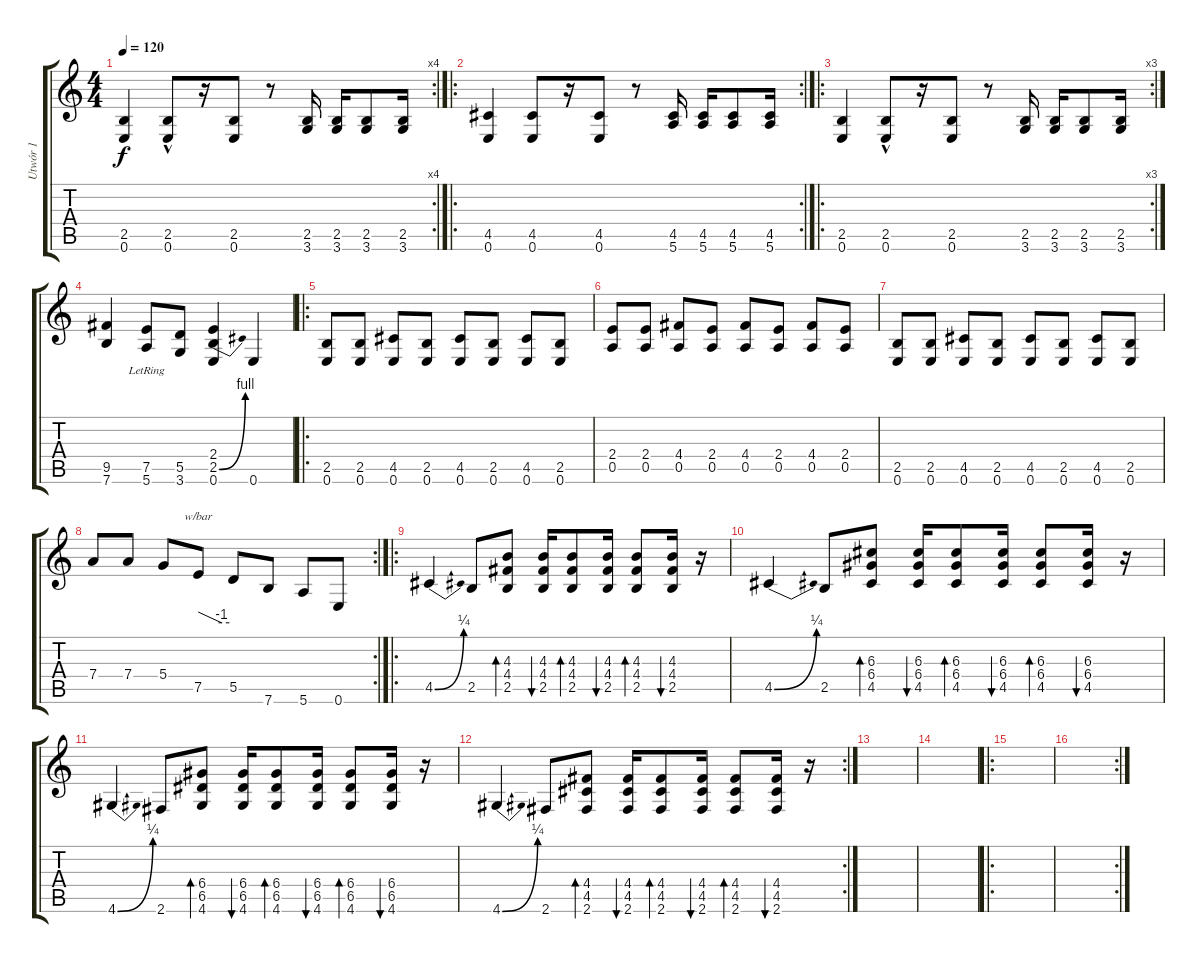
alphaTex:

\track ("Utwór 1" "Utwór 1") {instrument distortionguitar}
\staff {score tabs}
\tuning (E4 B3 G3 D3 A2 E2) {hide}
\rc 4
\ts (4 4)
\tempo 120
\clef g2
\ks c
(2.5 0.6).4{dy f instrument distortionguitar} (2.5{hac} 0.6).8 r.16 (2.5 0.6).8 r.8 (2.5 3.6).16 (2.5 3.6).16 (2.5 3.6).8 (2.5 3.6).16 |
\ro
\rc 2
(4.5 0.6).4 (4.5 0.6).8 r.16 (4.5 0.6).8 r.8 (4.5 5.6).16 (4.5 5.6).16 (4.5 5.6).8 (4.5 5.6).16 |
\ro
\rc 3
(2.5 0.6).4 (2.5{hac} 0.6).8 r.16 (2.5 0.6).8 r.8 (2.5 3.6).16 (2.5 3.6).16 (2.5 3.6).8 (2.5 3.6).16 |
(9.5 7.6).4 (7.5{lr} 5.6).8 (5.5 3.6).8 (2.4 2.5{be (bend 0 0 60 4)} 0.6).4 0.6.4 |
\ro
(2.5 0.6).8 (2.5 0.6).8 (4.5 0.6).8 (2.5 0.6).8 (4.5 0.6).8 (2.5 0.6).8 (4.5 0.6).8 (2.5 0.6).8 |
(2.4 0.5).8 (2.4 0.5).8 (4.4 0.5).8 (2.4 0.5).8 (4.4 0.5).8 (2.4 0.5).8 (4.4 0.5).8 (2.4 0.5).8 |
(2.5 0.6).8 (2.5 0.6).8 (4.5 0.6).8 (2.5 0.6).8 (4.5 0.6).8 (2.5 0.6).8 (4.5 0.6).8 (2.5 0.6).8 |
\rc 2
7.4.8 7.4.8 5.4.8 7.5.8{tbe (custom default 0 0 45 -4 60 -4)} 5.5.8 7.6.8 5.6.8 0.6.8 |
\ro
4.5{be (bend 0 0 60 1)}.4 2.5.8 (4.3 4.4 2.5).8{bd 60} (4.3 4.4 2.5).16{bu 60} (4.3 4.4 2.5).8{bd 60} (4.3 4.4 2.5).16{bu 60} (4.3 4.4 2.5).8{bd 60} (4.3 4.4 2.5).16{bu 60} r.16 |
4.5{be (bend 0 0 60 1)}.4 2.5.8 (6.3 6.4 4.5).8{bd 60} (6.3 6.4 4.5).16{bu 60} (6.3 6.4 4.5).8{bd 60} (6.3 6.4 4.5).16{bu 60} (6.3 6.4 4.5).8{bd 60} (6.3 6.4 4.5).16{bu 60} r.16 |
4.6{be (bend 0 0 60 1)}.4 2.6.8 (6.4 6.5 4.6).8{bd 60} (6.4 6.5 4.6).16{bu 60} (6.4 6.5 4.6).8{bd 60} (6.4 6.5 4.6).16{bu 60} (6.4 6.5 4.6).8{bd 60} (6.4 6.5 4.6).16{bu 60} r.16 |
\rc 2
4.6{be (bend 0 0 60 1)}.4 2.6.8 (4.4 4.5 2.6).8{bd 60} (4.4 4.5 2.6).16{bu 60} (4.4 4.5 2.6).8{bd 60} (4.4 4.5 2.6).16{bu 60} (4.4 4.5 2.6).8{bd 60} (4.4 4.5 2.6).16{bu 60} r.16 |
|
|
\ro
|
\rc 2
